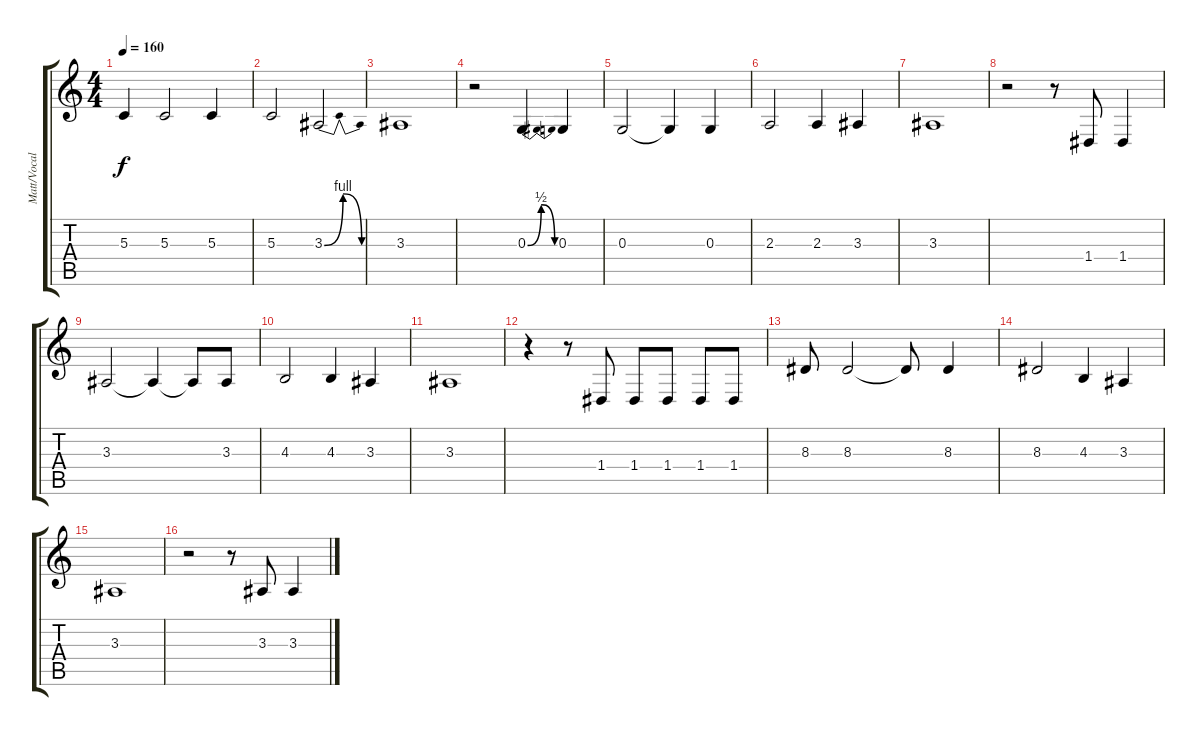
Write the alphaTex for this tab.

\track ("Matt/Vocals" "Matt/Vocal") {instrument flute}
\staff {score tabs}
\tuning (E4 B3 G3 D3 A2 E2) {hide}
\ts (4 4)
\tempo 160
\clef g2
\ks c
5.3.4{dy f} 5.3.2 5.3.4 |
5.3.2 3.3{be (bendrelease 0 0 15 4 45 4 60 0)}.2 |
3.3.1 |
r.2 0.3{be (bendrelease 0 0 15 2 50 2 60 0)}.4 0.3.4 |
0.3.2 0.3{t}.4 0.3.4 |
2.3.2 2.3.4 3.3.4 |
3.3.1 |
r.2 r.8 1.4.8 1.4.4 |
3.3.2 3.3{t}.4 3.3{t}.8 3.3.8 |
4.3.2 4.3.4 3.3.4 |
3.3.1 |
r.4 r.8 1.4.8 1.4.8 1.4.8 1.4.8 1.4.8 |
8.3.8 8.3.2 8.3{t}.8 8.3.4 |
8.3.2 4.3.4 3.3.4 |
3.3.1 |
r.2 r.8 3.3.8 3.3.4
